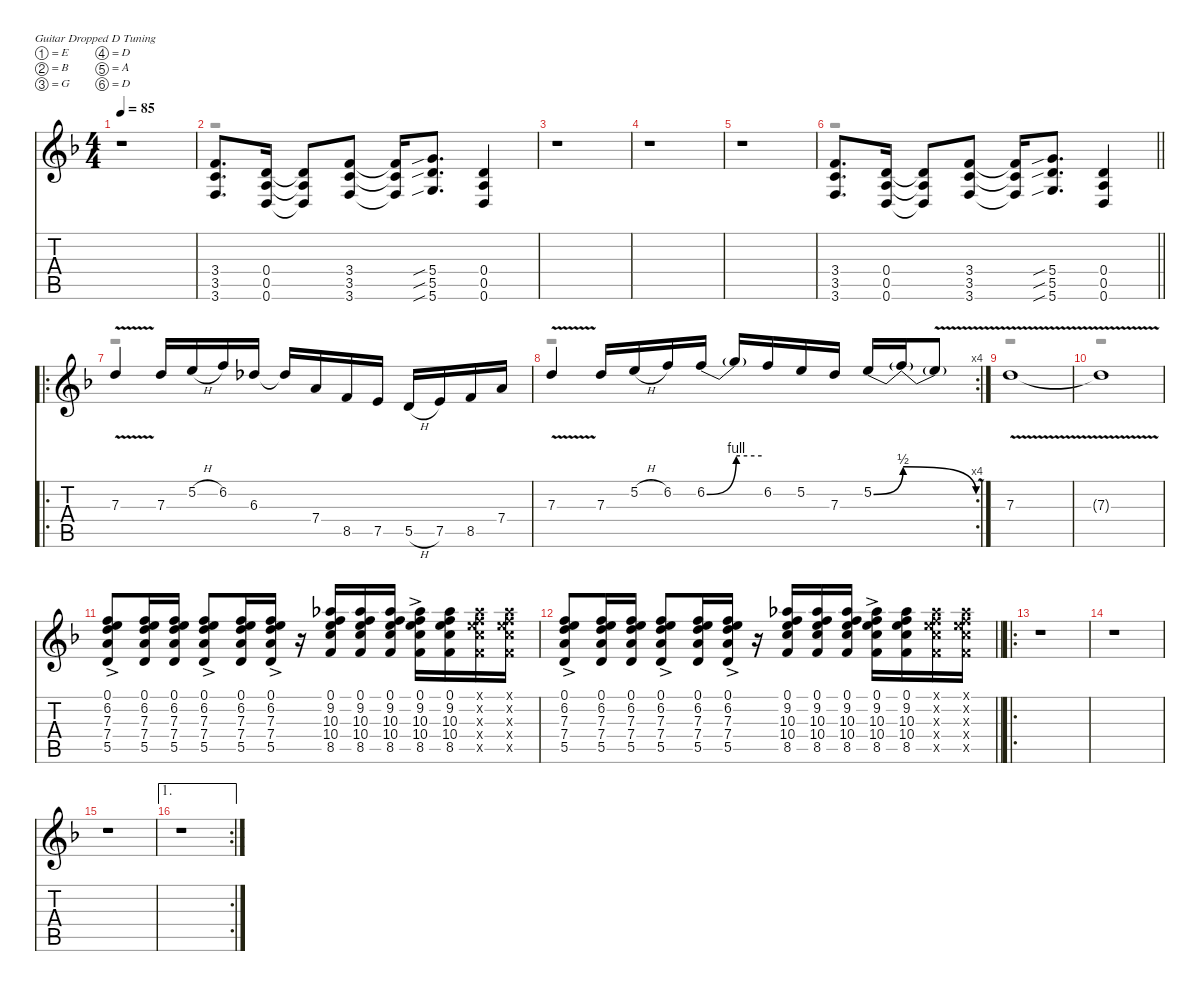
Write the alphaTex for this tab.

\defaultSystemsLayout 4
\hideDynamics
\bracketExtendMode nobrackets
\singleTrackTrackNamePolicy hidden
\multiTrackTrackNamePolicy hidden
\firstSystemTrackNameMode fullname
\firstSystemTrackNameOrientation horizontal
\otherSystemsTrackNameOrientation horizontal
\track ("Guitar 2" "Guitar 2") {instrument distortionguitar}
\staff {score tabs}
\tuning (E4 B3 G3 D3 A2 D2)
\voice
\ts (4 4)
\tempo 85
\clef g2
\ks f
r.1{dy f beam Up} |
(3.4{acc forcenatural} 3.5{acc forcenatural} 3.6{acc forcenatural}).8{d beam Up} (0.4{acc forcenatural} 0.5{acc forcenatural} 0.6{acc forcenatural}).16{beam Up} (0.4{t acc forcenatural} 0.5{t acc forcenatural} 0.6{t acc forcenatural}).8{beam Up} (3.4{acc forcenatural} 3.5{acc forcenatural} 3.6{acc forcenatural}).8{beam Up} (3.4{t acc forcenatural} 3.5{t acc forcenatural} 3.6{t acc forcenatural}).16{beam Up} (5.4{sib acc forcenatural} 5.5{sib acc forcenatural} 5.6{sib acc forcenatural}).8{d beam Up} (0.4{acc forcenatural} 0.5{acc forcenatural} 0.6{acc forcenatural}).4{beam Up} |
r.1{beam Up} |
r.1{beam Up} |
r.1{beam Up} |
\barLineRight lightlight
(3.4{acc forcenatural} 3.5{acc forcenatural} 3.6{acc forcenatural}).8{d beam Up} (0.4{acc forcenatural} 0.5{acc forcenatural} 0.6{acc forcenatural}).16{beam Up} (0.4{t acc forcenatural} 0.5{t acc forcenatural} 0.6{t acc forcenatural}).8{beam Up} (3.4{acc forcenatural} 3.5{acc forcenatural} 3.6{acc forcenatural}).8{beam Up} (3.4{t acc forcenatural} 3.5{t acc forcenatural} 3.6{t acc forcenatural}).16{beam Up} (5.4{sib acc forcenatural} 5.5{sib acc forcenatural} 5.6{sib acc forcenatural}).8{d beam Up} (0.4{acc forcenatural} 0.5{acc forcenatural} 0.6{acc forcenatural}).4{beam Up} |
\ro
7.3{v acc forcenatural}.4{dy ff beam Up} 7.3{acc forcenatural}.16{beam Up} 5.2{h acc forcenatural}.16{beam Up} 6.2{acc forcenatural}.16{beam Up} 6.3{acc b}.16{beam Up} 6.3{t acc b}.16{beam Up} 7.4{acc forcenatural}.16{beam Up} 8.5{acc forcenatural}.16{beam Up} 7.5{acc forcenatural}.16{beam Up} 5.5{h acc forcenatural}.16{beam Up} 7.5{acc forcenatural}.16{beam Up} 8.5{acc forcenatural}.16{beam Up} 7.4{acc forcenatural}.16{beam Up} |
\rc 4
7.3{v acc forcenatural}.4{beam Up} 7.3{acc forcenatural}.16{beam Up} 5.2{h acc forcenatural}.16{beam Up} 6.2{acc forcenatural}.16{beam Up} 6.2{be (bend 0 0 60 4) acc forcenatural}.16{beam Up} 6.2{be (hold 0 4 60 4) t}.16{beam Up} 6.2{acc forcenatural}.16{beam Up} 5.2{acc forcenatural}.16{beam Up} 7.3{acc forcenatural}.16{beam Up} 5.2{be (bend 0 0 60 2) acc forcenatural}.16{beam Up} 5.2{be (release 0 2 60 0) t}.16{beam Up} 5.2{v t acc forcenatural}.8{beam Up} |
7.3{v acc forcenatural}.1{beam Up} |
7.3{v t acc forcenatural}.1{beam Up} |
(0.1{ac acc forcenatural} 6.2{ac acc forcenatural} 7.3{ac acc forcenatural} 7.4{ac acc forcenatural} 5.5{ac acc forcenatural}).8{dy ppp instrument acousticguitarsteel beam Up} (0.1{acc forcenatural} 6.2{acc forcenatural} 7.3{acc forcenatural} 7.4{acc forcenatural} 5.5{acc forcenatural}).16{dy pp beam Up} (0.1{acc forcenatural} 6.2{acc forcenatural} 7.3{acc forcenatural} 7.4{acc forcenatural} 5.5{acc forcenatural}).16{beam Up} (0.1{ac acc forcenatural} 6.2{ac acc forcenatural} 7.3{ac acc forcenatural} 7.4{ac acc forcenatural} 5.5{ac acc forcenatural}).8{dy ppp beam Up} (0.1{acc forcenatural} 6.2{acc forcenatural} 7.3{acc forcenatural} 7.4{acc forcenatural} 5.5{acc forcenatural}).16{dy pp beam Up} (0.1{ac acc forcenatural} 6.2{ac acc forcenatural} 7.3{ac acc forcenatural} 7.4{ac acc forcenatural} 5.5{ac acc forcenatural}).16{dy ppp beam Up} r.16{beam Up} (0.1{acc forcenatural} 9.2{acc b} 10.3{acc forcenatural} 10.4{acc forcenatural} 8.5{acc forcenatural}).16{dy pp beam Down} (0.1{acc forcenatural} 9.2{acc b} 10.3{acc forcenatural} 10.4{acc forcenatural} 8.5{acc forcenatural}).16{beam Down} (0.1{acc forcenatural} 9.2{acc b} 10.3{acc forcenatural} 10.4{acc forcenatural} 8.5{acc forcenatural}).16{beam Down} (0.1{ac acc forcenatural} 9.2{ac acc b} 10.3{ac acc forcenatural} 10.4{ac acc forcenatural} 8.5{ac acc forcenatural}).16{dy ppp beam Down} (0.1{acc forcenatural} 9.2{acc b} 10.3{acc forcenatural} 10.4{acc forcenatural} 8.5{acc forcenatural}).16{dy pp beam Down} (0.1{x acc forcenatural} 9.2{x acc b} 10.3{x acc forcenatural} 10.4{x acc forcenatural} 8.5{x acc forcenatural}).16{beam Down} (0.1{x acc forcenatural} 9.2{x acc b} 10.3{x acc forcenatural} 10.4{x acc forcenatural} 8.5{x acc forcenatural}).16{beam Down} |
\barLineRight lightlight
(0.1{ac acc forcenatural} 6.2{ac acc forcenatural} 7.3{ac acc forcenatural} 7.4{ac acc forcenatural} 5.5{ac acc forcenatural}).8{dy ppp beam Up} (0.1{acc forcenatural} 6.2{acc forcenatural} 7.3{acc forcenatural} 7.4{acc forcenatural} 5.5{acc forcenatural}).16{dy pp beam Up} (0.1{acc forcenatural} 6.2{acc forcenatural} 7.3{acc forcenatural} 7.4{acc forcenatural} 5.5{acc forcenatural}).16{beam Up} (0.1{ac acc forcenatural} 6.2{ac acc forcenatural} 7.3{ac acc forcenatural} 7.4{ac acc forcenatural} 5.5{ac acc forcenatural}).8{dy ppp beam Up} (0.1{acc forcenatural} 6.2{acc forcenatural} 7.3{acc forcenatural} 7.4{acc forcenatural} 5.5{acc forcenatural}).16{dy pp beam Up} (0.1{ac acc forcenatural} 6.2{ac acc forcenatural} 7.3{ac acc forcenatural} 7.4{ac acc forcenatural} 5.5{ac acc forcenatural}).16{dy ppp beam Up} r.16{beam Up} (0.1{acc forcenatural} 9.2{acc b} 10.3{acc forcenatural} 10.4{acc forcenatural} 8.5{acc forcenatural}).16{dy pp beam Down} (0.1{acc forcenatural} 9.2{acc b} 10.3{acc forcenatural} 10.4{acc forcenatural} 8.5{acc forcenatural}).16{beam Down} (0.1{acc forcenatural} 9.2{acc b} 10.3{acc forcenatural} 10.4{acc forcenatural} 8.5{acc forcenatural}).16{beam Down} (0.1{ac acc forcenatural} 9.2{ac acc b} 10.3{ac acc forcenatural} 10.4{ac acc forcenatural} 8.5{ac acc forcenatural}).16{dy ppp beam Down} (0.1{acc forcenatural} 9.2{acc b} 10.3{acc forcenatural} 10.4{acc forcenatural} 8.5{acc forcenatural}).16{dy pp beam Down} (0.1{x acc forcenatural} 9.2{x acc b} 10.3{x acc forcenatural} 10.4{x acc forcenatural} 8.5{x acc forcenatural}).16{beam Down} (0.1{x acc forcenatural} 9.2{x acc b} 10.3{x acc forcenatural} 10.4{x acc forcenatural} 8.5{x acc forcenatural}).16{beam Down} |
\ro
r.1{beam Up} |
r.1{beam Up} |
r.1{beam Up} |
\ae 1
\rc 2
r.1{beam Up}
\voice
\clef g2
\ottava regular
\simile none
\ks f
r.1{dy f beam Down} |
r.1{beam Down} |
r.1{beam Down} |
r.1{beam Down} |
r.1{beam Down} |
\barLineRight lightlight
r.1{beam Down} |
r.1{beam Down} |
r.1{beam Down} |
r.1{beam Down} |
r.1{beam Down} |
|
\barLineRight lightlight
|
r.1{beam Down} |
r.1{beam Down} |
r.1{beam Down} |
r.1{beam Down}
